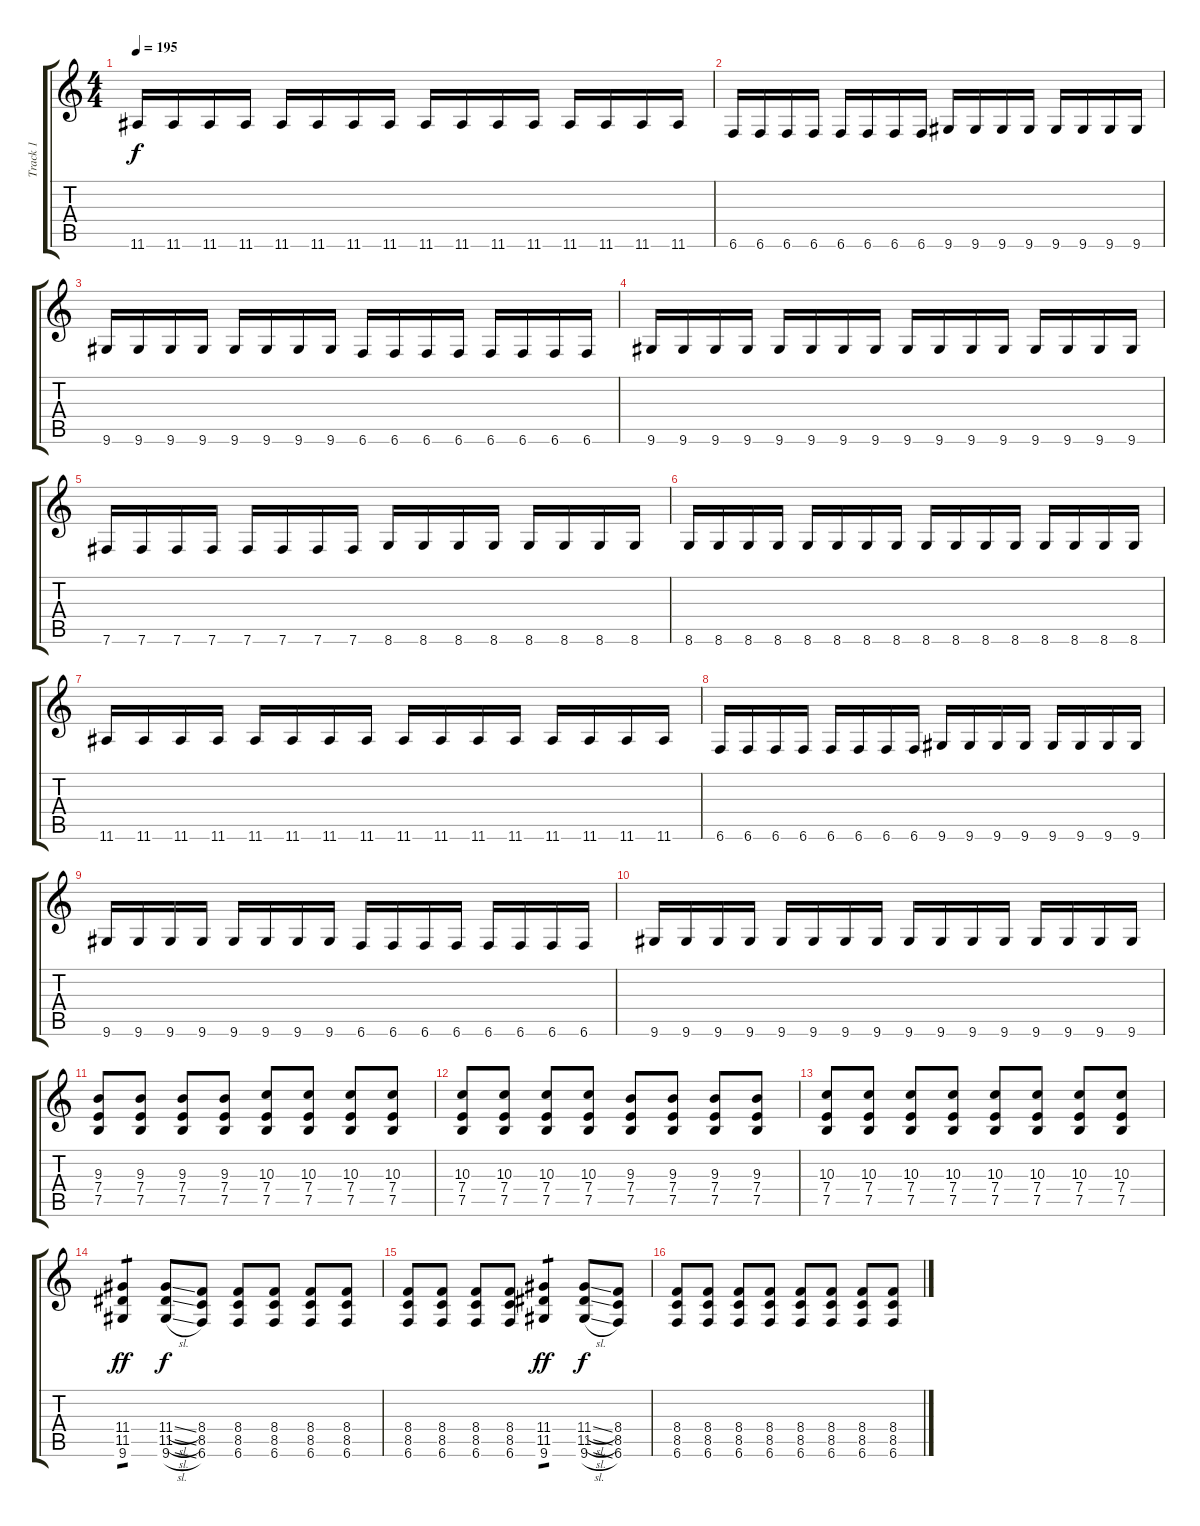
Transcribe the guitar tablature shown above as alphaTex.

\track ("Track 1" "Track 1") {instrument distortionguitar}
\staff {score tabs}
\tuning (B3 Gb3 D3 A2 E2 B1) {hide}
\ts (4 4)
\tempo 195
\clef g2
\ks c
11.6.16{dy f} 11.6.16 11.6.16 11.6.16 11.6.16 11.6.16 11.6.16 11.6.16 11.6.16 11.6.16 11.6.16 11.6.16 11.6.16 11.6.16 11.6.16 11.6.16 |
6.6.16 6.6.16 6.6.16 6.6.16 6.6.16 6.6.16 6.6.16 6.6.16 9.6.16 9.6.16 9.6.16 9.6.16 9.6.16 9.6.16 9.6.16 9.6.16 |
9.6.16 9.6.16 9.6.16 9.6.16 9.6.16 9.6.16 9.6.16 9.6.16 6.6.16 6.6.16 6.6.16 6.6.16 6.6.16 6.6.16 6.6.16 6.6.16 |
9.6.16 9.6.16 9.6.16 9.6.16 9.6.16 9.6.16 9.6.16 9.6.16 9.6.16 9.6.16 9.6.16 9.6.16 9.6.16 9.6.16 9.6.16 9.6.16 |
7.6.16 7.6.16 7.6.16 7.6.16 7.6.16 7.6.16 7.6.16 7.6.16 8.6.16 8.6.16 8.6.16 8.6.16 8.6.16 8.6.16 8.6.16 8.6.16 |
8.6.16 8.6.16 8.6.16 8.6.16 8.6.16 8.6.16 8.6.16 8.6.16 8.6.16 8.6.16 8.6.16 8.6.16 8.6.16 8.6.16 8.6.16 8.6.16 |
11.6.16 11.6.16 11.6.16 11.6.16 11.6.16 11.6.16 11.6.16 11.6.16 11.6.16 11.6.16 11.6.16 11.6.16 11.6.16 11.6.16 11.6.16 11.6.16 |
6.6.16 6.6.16 6.6.16 6.6.16 6.6.16 6.6.16 6.6.16 6.6.16 9.6.16 9.6.16 9.6.16 9.6.16 9.6.16 9.6.16 9.6.16 9.6.16 |
9.6.16 9.6.16 9.6.16 9.6.16 9.6.16 9.6.16 9.6.16 9.6.16 6.6.16 6.6.16 6.6.16 6.6.16 6.6.16 6.6.16 6.6.16 6.6.16 |
9.6.16 9.6.16 9.6.16 9.6.16 9.6.16 9.6.16 9.6.16 9.6.16 9.6.16 9.6.16 9.6.16 9.6.16 9.6.16 9.6.16 9.6.16 9.6.16 |
(9.3 7.4 7.5).8 (9.3 7.4 7.5).8 (9.3 7.4 7.5).8 (9.3 7.4 7.5).8 (10.3 7.4 7.5).8 (10.3 7.4 7.5).8 (10.3 7.4 7.5).8 (10.3 7.4 7.5).8 |
(10.3 7.4 7.5).8 (10.3 7.4 7.5).8 (10.3 7.4 7.5).8 (10.3 7.4 7.5).8 (9.3 7.4 7.5).8 (9.3 7.4 7.5).8 (9.3 7.4 7.5).8 (9.3 7.4 7.5).8 |
(10.3 7.4 7.5).8 (10.3 7.4 7.5).8 (10.3 7.4 7.5).8 (10.3 7.4 7.5).8 (10.3 7.4 7.5).8 (10.3 7.4 7.5).8 (10.3 7.4 7.5).8 (10.3 7.4 7.5).8 |
(11.4 11.5 9.6).4{tp 1 dy ff} (11.4{sl} 11.5{sl} 9.6{sl}).8{dy f} (8.4 8.5 6.6).8 (8.4 8.5 6.6).8 (8.4 8.5 6.6).8 (8.4 8.5 6.6).8 (8.4 8.5 6.6).8 |
(8.4 8.5 6.6).8 (8.4 8.5 6.6).8 (8.4 8.5 6.6).8 (8.4 8.5 6.6).8 (11.4 11.5 9.6).4{tp 1 dy ff} (11.4{sl} 11.5{sl} 9.6{sl}).8{dy f} (8.4 8.5 6.6).8 |
(8.4 8.5 6.6).8 (8.4 8.5 6.6).8 (8.4 8.5 6.6).8 (8.4 8.5 6.6).8 (8.4 8.5 6.6).8 (8.4 8.5 6.6).8 (8.4 8.5 6.6).8 (8.4 8.5 6.6).8
